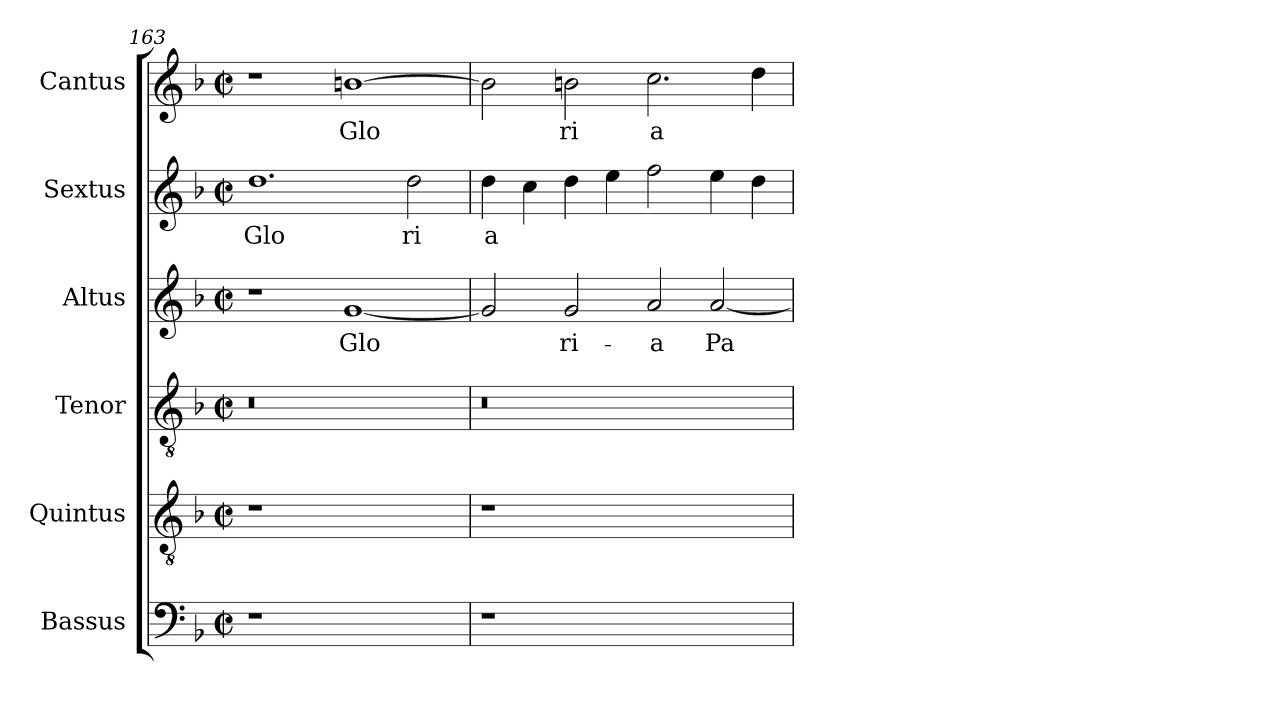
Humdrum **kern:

**kern	**kern	**kern	**kern	**text	**kern	**text	**kern	**text
*part6	*part5	*part4	*part3	*part3	*part2	*part2	*part1	*part1
*staff6	*staff5	*staff4	*staff3	*staff3	*staff2	*staff2	*staff1	*staff1
*I"Bassus	*I"Quintus	*I"Tenor	*I"Altus	*	*I"Sextus	*	*I"Cantus	*
*I'B	*I'Q	*I'T	*I'A	*	*I'S	*	*I'C	*
!!LO:LB:g=z
*clefF4	*clefGv2	*clefGv2	*clefG2	*	*clefG2	*	*clefG2	*
*k[b-]	*k[b-]	*k[b-]	*k[b-]	*	*k[b-]	*	*k[b-]	*
*F:	*F:	*F:	*F:	*	*F:	*	*F:	*
*M2/2	*M2/2	*M2/2	*M2/2	*	*M2/2	*	*M2/2	*
*met(c|)	*met(c|)	*met(c|)	*met(c|)	*	*met(c|)	*	*met(c|)	*
=163	=163	=163	=163	=163	=163	=163	=163	=163
!	!	!	!	!	!	!LO:LY:b:cj	!	!
1r	1r	0r	1r	.	1.dd	Glo	1r	.
!	!	!	!	!LO:LY:b:cj	!	!	!	!LO:LY:b:cj
1ryy	1ryy	.	[<1g	Glo-	.	.	[>1bn	Glo
!	!	!	!	!	!	!LO:LY:b:cj	!	!
.	.	.	.	.	2dd\	ri	.	.
=164	=164	=164	=164	=164	=164	=164	=164	=164
!	!	!	!	!LO:LY:b:cj	!	!LO:LY:b:cj	!	!LO:LY:b:cj
1r	1r	0r	2g/]	--	4dd\	a	2b\]	.
!	!	!	!	!	!	!LO:LY:b:cj	!	!
.	.	.	.	.	4cc\	.	.	.
!	!	!	!	!LO:LY:b:cj	!	!LO:LY:b:cj	!	!LO:LY:b:cj
.	.	.	2g/	-ri-	4dd\	.	2bn\	ri
!	!	!	!	!	!	!LO:LY:b:cj	!	!
.	.	.	.	.	4ee\	.	.	.
!	!	!	!	!LO:LY:b:cj	!	!LO:LY:b:cj	!	!LO:LY:b:cj
1ryy	1ryy	.	2a/	-a	2ff\	.	2.cc\	a
!	!	!	!	!LO:LY:b:cj	!	!LO:LY:b:cj	!	!
.	.	.	[<2a/	Pa-	4ee\	.	.	.
!	!	!	!	!	!	!LO:LY:b:cj	!	!LO:LY:b:cj
.	.	.	.	.	4dd\	.	4dd\	.
=	=	=	=	=	=	=	=	=
*-	*-	*-	*-	*-	*-	*-	*-	*-
